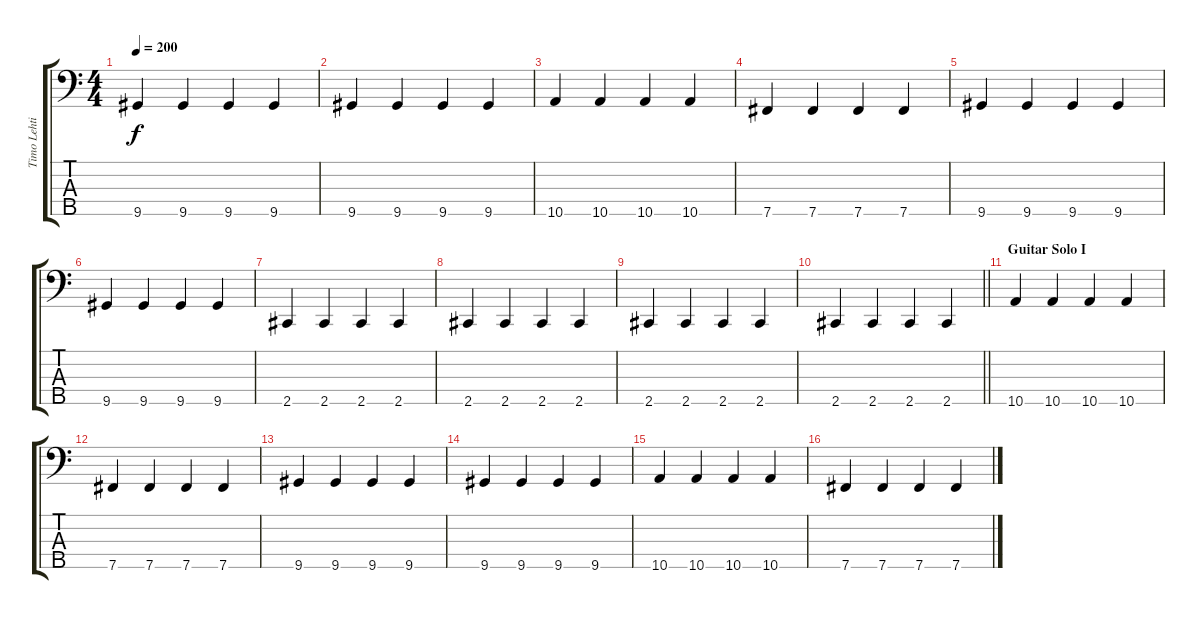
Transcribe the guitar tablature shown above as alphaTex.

\track ("Timo Lehtinen" "Timo Lehti") {instrument electricbassfinger}
\staff {score tabs}
\tuning (G2 D2 A1 E1 B0) {hide}
\ts (4 4)
\tempo 200
\clef f4
\ks c
9.5.4{dy f} 9.5.4 9.5.4 9.5.4 |
9.5.4 9.5.4 9.5.4 9.5.4 |
10.5.4 10.5.4 10.5.4 10.5.4 |
7.5.4 7.5.4 7.5.4 7.5.4 |
9.5.4 9.5.4 9.5.4 9.5.4 |
9.5.4 9.5.4 9.5.4 9.5.4 |
2.5.4 2.5.4 2.5.4 2.5.4 |
2.5.4 2.5.4 2.5.4 2.5.4 |
2.5.4 2.5.4 2.5.4 2.5.4 |
\barLineRight lightlight
2.5.4 2.5.4 2.5.4 2.5.4 |
\section ("" "Guitar Solo I")
10.5.4 10.5.4 10.5.4 10.5.4 |
7.5.4 7.5.4 7.5.4 7.5.4 |
9.5.4 9.5.4 9.5.4 9.5.4 |
9.5.4 9.5.4 9.5.4 9.5.4 |
10.5.4 10.5.4 10.5.4 10.5.4 |
7.5.4 7.5.4 7.5.4 7.5.4
